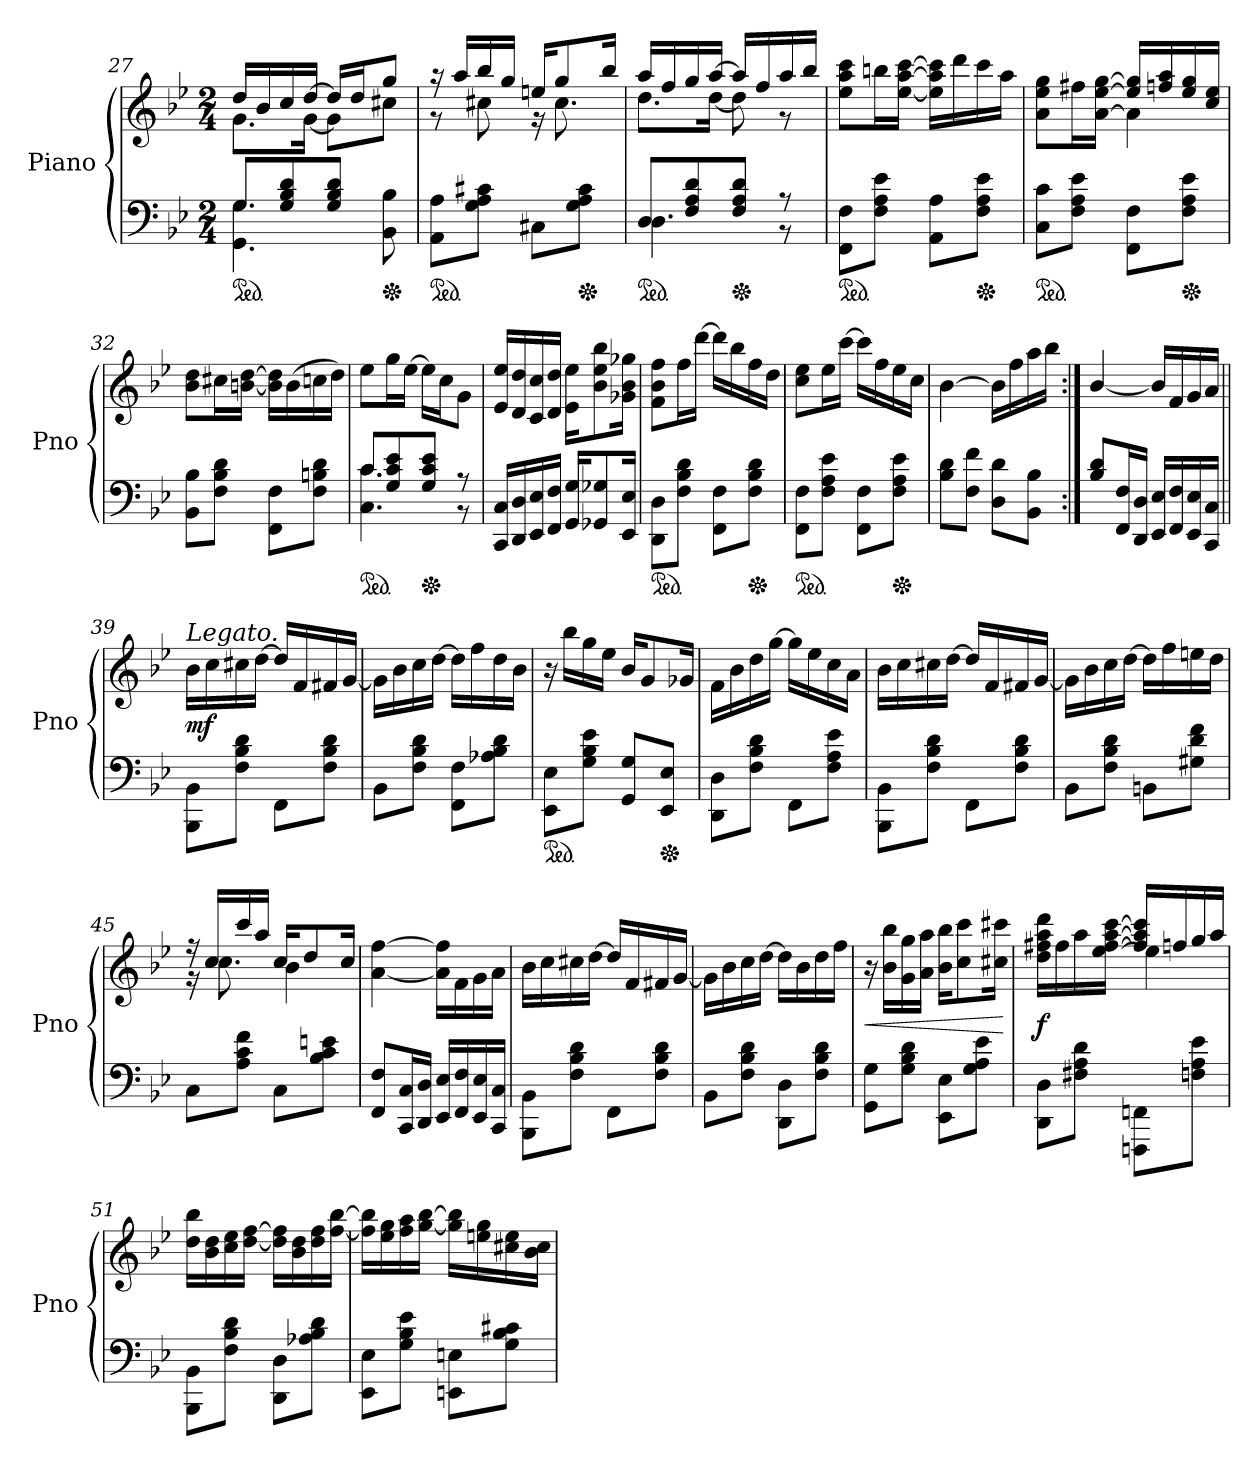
**kern	**kern	**dynam
*part1	*part1	*part1
*staff2	*staff1	*staff1/2
*I"Piano	*	*
*I'Pno	*	*
*clefF4	*clefG2	*
*k[b-e-]	*k[b-e-]	*
*M2/4	*M2/4	*
=27	=27	=27
*^	*^	*
*ped	*	*	*	*
8GL	4.GG 4.G	16ddLL	8.gL	.
.	.	16b-	.	.
8G 8B- 8d	.	16cc	.	.
.	.	[16ddJJ	[16gJk	.
8G 8B- 8dJ	.	16ddLL]	8gL]	.
.	.	16ddJ	.	.
*Xped	*	*	*	*
8BB-\ 8B-\	8ryy	8ggJ	8cc#XJ	.
*v	*v	*	*	*
=28	=28	=28	=28
*ped	*	*	*
8AA 8AL	16raa	8r	.
.	16aaLL	.	.
8G 8A 8c#XJ	16bb-	8cc#X	.
.	16ggJJ	.	.
8C#XL	16eenKL	16r	.
.	8gg	8.cc#	.
*Xped	*	*	*
8G 8A 8c#J	.	.	.
.	16bb-Jk	.	.
=29	=29	=29	=29
*^	*	*	*
*ped	*	*	*	*
8DL	4.D	16aaLL	8.ddL	.
.	.	16ff	.	.
8F 8A 8d	.	16gg	.	.
.	.	[16aaJJ	[16ddJk	.
*Xped	*	*	*	*
8F 8A 8dJ	.	16aaLL]	8dd]	.
.	.	16ff	.	.
8r	8r	16aa	8r	.
.	.	16bb-JJ	.	.
*v	*v	*	*	*
*	*v	*v	*
=30	=30	=30
*ped	*	*
8FF 8FL	8ee- 8aa 8cccL	.
8F 8A 8e-J	16bbnL	.
.	[16ee- [16aa [16cccJJ	.
8AA 8AL	16ee-] 16aa] 16ccc]LL	.
.	16ddd	.
*Xped	*	*
8F 8A 8e-J	16ccc	.
.	16aaJJ	.
=31	=31	=31
*	*^	*
*ped	*	*	*
8C 8cL	8a 8ee- 8ggL	4ryy	.
8F 8A 8e-J	16ff#XL	.	.
.	[16a [16ee- [16ggJJ	.	.
8FF 8FL	16ee-] 16gg]LL	4a]	.
.	16ffn 16aa	.	.
*Xped	*	*	*
8F 8A 8e-J	16ee- 16gg	.	.
.	16cc 16ee-JJ	.	.
*	*v	*v	*
=32	=32	=32
8BB- 8B-L	8b- 8ddL	.
8F 8B- 8dJ	16cc#XL	.
.	[16bn [16ddJJ	.
8FF 8FL	16bn] 16dd]LL	.
.	(16b	.
8F 8Bn 8dJ	16ccn	.
.	16ddJJ)	.
=33	=33	=33
*^	*	*
*ped	*	*	*
8cL	4.C 4.c	8ee-L	.
8G 8c 8e-	.	16ggL	.
.	.	[16ee-JJ	.
*Xped	*	*	*
8G 8c 8e-J	.	16ee-LL]	.
.	.	16ccJ	.
8r	8r	8gJ	.
*v	*v	*	*
=34	=34	=34
16CC 16CLL	16e- 16ee-LL	.
16DD 16D	16d 16dd	.
16EE- 16E-	16c 16cc	.
16FF 16FJJ	16d 16ddJJ	.
16GG 16GKL	16e- 16ee-KL	.
8GG-X 8G-X	8b- 8ee- 8bb-	.
16EE- 16E-Jk	16g-X 16b- 16gg-XJk	.
=35	=35	=35
*ped	*	*
8DD 8DL	8f 8b- 8ffL	.
8F 8B- 8dJ	16ffL	.
.	[16dddJJ	.
8FF 8FL	16dddLL]	.
.	16bb-	.
*Xped	*	*
8F 8B- 8dJ	16ff	.
.	16ddJJ	.
=36	=36	=36
*ped	*	*
8FF 8FL	8cc 8ee-L	.
8F 8A 8e-J	16ee-L	.
.	[16cccJJ	.
8FF 8FL	16cccLL]	.
.	16ff	.
*Xped	*	*
8F 8A 8e-J	16ee-	.
.	16ccJJ	.
=37	=37	=37
8B- 8dL	[4b-	.
8F 8fJ	.	.
8D 8dL	16b-LL]	.
.	16ff	.
8BB- 8B-J	16aa	.
.	16bb-JJ	.
=38:|!	=38:|!	=38:|!
8B-/ 8d/L	[4b-/	.
16FF/ 16F/L	.	.
16DD/ 16D/JJ	.	.
16EE- 16E-LL	16b-LL]	.
16FF 16F	16f	.
16EE- 16E-	16g	.
16CC 16CJJ	16aJJ	.
=39||	=39||	=39||
!	!LO:TX:a:i:t=Legato.	!
8BBB-\ 8BB-\L	16b-LL	mf
.	16cc	.
8F\ 8B-\ 8d\J	16cc#X	.
.	[16ddJJ	.
8FFL	16ddLL]	.
.	16f	.
8F 8B- 8dJ	16f#X	.
.	[16gJJ	.
=40	=40	=40
8BB-L	16gLL]	.
.	16b-	.
8F 8B- 8dJ	16cc	.
.	[16ddJJ	.
8FF 8FL	16ddLL]	.
.	16ff	.
8A-X 8B- 8dJ	16dd	.
.	16b-JJ	.
=41	=41	=41
*ped	*	*
8EE- 8E-L	16r	.
.	16bb-LL	.
8G 8B- 8e-J	16gg	.
.	16ee-JJ	.
8GG 8GL	16b-KL	.
.	8g	.
*Xped	*	*
8EE- 8E-J	.	.
.	16g-XJk	.
=42	=42	=42
8DD 8DL	16fLL	.
.	16b-	.
8F 8B- 8dJ	16dd	.
.	[16ggJJ	.
8FFL	16ggLL]	.
.	16ee-	.
8F 8A 8e-J	16cc	.
.	16aJJ	.
=43	=43	=43
8BBB-\ 8BB-\L	16b-LL	.
.	16cc	.
8F\ 8B-\ 8d\J	16cc#X	.
.	[16ddJJ	.
8FFL	16ddLL]	.
.	16f	.
8F 8B- 8dJ	16f#X	.
.	[16gJJ	.
=44	=44	=44
8BB-L	16gLL]	.
.	16b-	.
8F 8B- 8dJ	16cc	.
.	[16ddJJ	.
8BBnL	16ddLL]	.
.	16ff	.
8G#X 8d 8fJ	16een	.
.	16ddJJ	.
=45	=45	=45
*	*^	*
8CL	16r	16r	.
.	16ccLL	8.cc	.
8A 8c 8fJ	16ccc	.	.
.	16aaJJ	.	.
8CL	16ccKL	4b-	.
.	8dd	.	.
8B- 8c 8enJ	.	.	.
.	16ccJk	.	.
*	*v	*v	*
=46	=46	=46
8FF 8FL	[4a [4ff	.
16CC 16CL	.	.
16DD 16DJJ	.	.
16EE- 16E-LL	16a] 16ff]LL	.
16FF 16F	16f	.
16EE- 16E-	16g	.
16CC 16CJJ	16aJJ	.
=47	=47	=47
8BBB-\ 8BB-\L	16b-LL	.
.	16cc	.
8F\ 8B-\ 8d\J	16cc#X	.
.	[16ddJJ	.
8FFL	16ddLL]	.
.	16f	.
8F 8B- 8dJ	16f#X	.
.	[16gJJ	.
=48	=48	=48
8BB-L	16gLL]	.
.	16b-	.
8F 8B- 8dJ	16cc	.
.	[16ddJJ	.
8DD 8DL	16ddLL]	.
.	16b-	.
8F 8B- 8dJ	16dd	.
.	16ffJJ	.
=49	=49	=49
8GG 8GL	16r	<
.	16b- 16bb-LL	.
8G 8B- 8dJ	16g 16gg	.
.	16a 16aaJJ	.
8EE- 8E-L	16b- 16bb-KL	.
.	8cc 8ccc	.
8G 8A 8e-J	.	.
.	16cc#X 16ccc#XJk	.
.	.	[
=50	=50	=50
*	*^	*
8DD 8DL	16dd 16ff#X 16aa 16dddLL	4ryy	f
.	16ff#	.	.
8F#X 8A 8dJ	16aa	.	.
.	[16ee- [16ff# [16aa [16cccJJ	.	.
8FFFn\ 8FFn\L	16ff#] 16aa] 16ccc]LL	4ee-]	.
.	16ffn	.	.
8Fn\ 8A\ 8e-\J	16gg	.	.
.	16aaJJ	.	.
*	*v	*v	*
=51	=51	=51
8BBB-\ 8BB-\L	16dd 16bb-LL	.
.	16b- 16dd	.
8F\ 8B-\ 8d\J	16cc 16ee-	.
.	[16dd [16ffJJ	.
8DD 8DL	16dd] 16ff]LL	.
.	16b- 16dd	.
8A-X 8B- 8dJ	16dd 16ff	.
.	[16ff [16bb-JJ	.
=52	=52	=52
8EE- 8E-L	16ff] 16bb-]LL	.
.	16ee- 16gg	.
8G 8B- 8e-J	16ff 16aa	.
.	[16gg [16bb-JJ	.
8EEn 8EnL	16gg] 16bb-]LL	.
.	16een 16gg	.
8G 8B- 8c#XJ	16cc#X 16ee	.
.	16b- 16cc#JJ	.
=	=	=
*-	*-	*-
